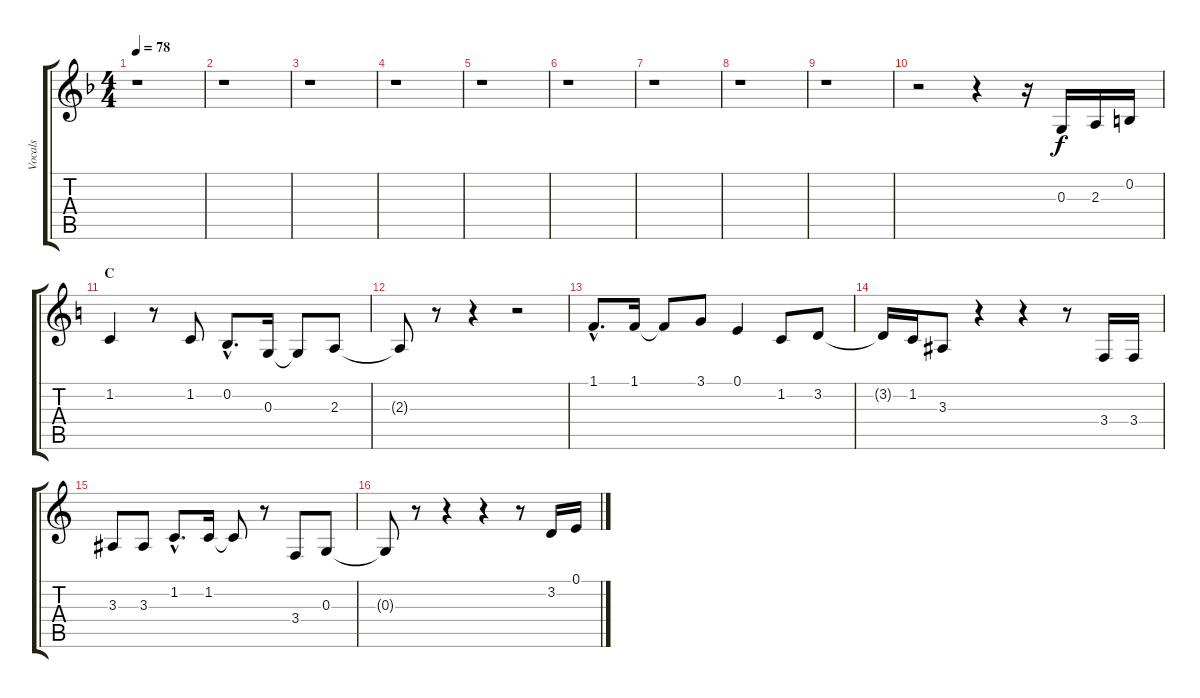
\track ("Vocals" "Vocals") {instrument lead6voice}
\staff {score tabs}
\tuning (E4 B3 G3 D3 A2 E2) {hide}
\ts (4 4)
\tempo 78
\clef g2
\ks f
r.1{dy f} |
r.1 |
r.1 |
r.1 |
r.1 |
r.1 |
r.1 |
r.1 |
r.1 |
r.2 r.4 r.16 0.3.16 2.3.16 0.2.16 |
\section ("" "C")
\ks c
1.2.4 r.8 1.2.8 0.2{hac}.8{d} 0.3.16 0.3{t}.8 2.3.8 |
2.3{t}.8 r.8 r.4 r.2 |
1.1{hac}.8{d} 1.1.16 1.1{t}.8 3.1.8 0.1.4 1.2.8 3.2.8 |
3.2{t}.16 1.2.16 3.3.8 r.4 r.4 r.8 3.4.16 3.4.16 |
3.3.8 3.3.8 1.2{hac}.8{d} 1.2.16 1.2{t}.8 r.8 3.4.8 0.3.8 |
0.3{t}.8 r.8 r.4 r.4 r.8 3.2.16 0.1.16
